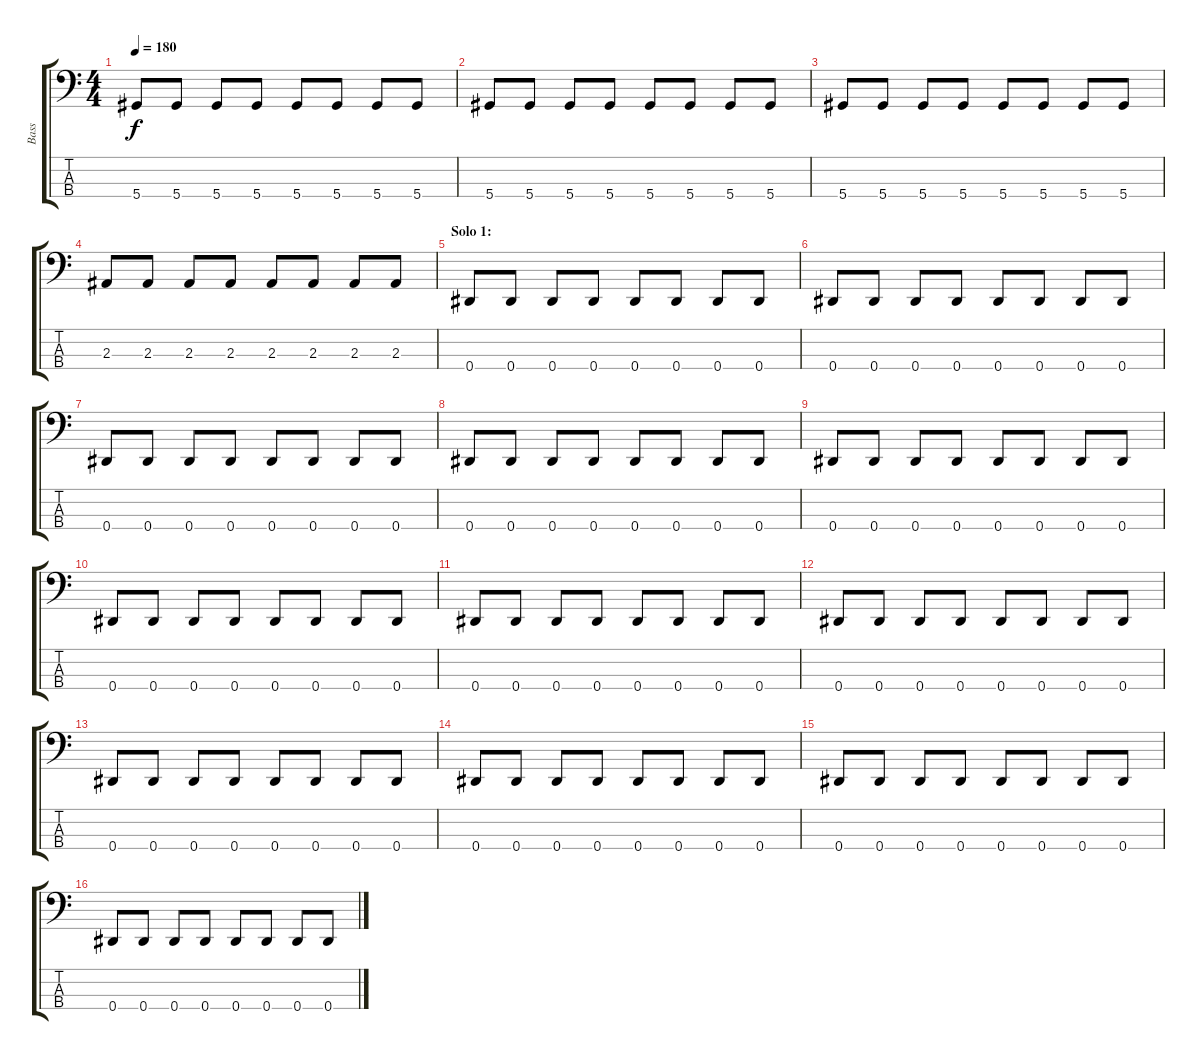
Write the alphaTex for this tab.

\track ("Bass" "Bass") {instrument electricbassfinger}
\staff {score tabs}
\tuning (Gb2 Db2 Ab1 Eb1) {hide}
\ts (4 4)
\tempo 180
\clef f4
\ks c
5.4.8{dy f} 5.4.8 5.4.8 5.4.8 5.4.8 5.4.8 5.4.8 5.4.8 |
5.4.8 5.4.8 5.4.8 5.4.8 5.4.8 5.4.8 5.4.8 5.4.8 |
5.4.8 5.4.8 5.4.8 5.4.8 5.4.8 5.4.8 5.4.8 5.4.8 |
2.3.8 2.3.8 2.3.8 2.3.8 2.3.8 2.3.8 2.3.8 2.3.8 |
\section ("" "Solo 1:")
0.4.8 0.4.8 0.4.8 0.4.8 0.4.8 0.4.8 0.4.8 0.4.8 |
0.4.8 0.4.8 0.4.8 0.4.8 0.4.8 0.4.8 0.4.8 0.4.8 |
0.4.8 0.4.8 0.4.8 0.4.8 0.4.8 0.4.8 0.4.8 0.4.8 |
0.4.8 0.4.8 0.4.8 0.4.8 0.4.8 0.4.8 0.4.8 0.4.8 |
0.4.8 0.4.8 0.4.8 0.4.8 0.4.8 0.4.8 0.4.8 0.4.8 |
0.4.8 0.4.8 0.4.8 0.4.8 0.4.8 0.4.8 0.4.8 0.4.8 |
0.4.8 0.4.8 0.4.8 0.4.8 0.4.8 0.4.8 0.4.8 0.4.8 |
0.4.8 0.4.8 0.4.8 0.4.8 0.4.8 0.4.8 0.4.8 0.4.8 |
0.4.8 0.4.8 0.4.8 0.4.8 0.4.8 0.4.8 0.4.8 0.4.8 |
0.4.8 0.4.8 0.4.8 0.4.8 0.4.8 0.4.8 0.4.8 0.4.8 |
0.4.8 0.4.8 0.4.8 0.4.8 0.4.8 0.4.8 0.4.8 0.4.8 |
0.4.8 0.4.8 0.4.8 0.4.8 0.4.8 0.4.8 0.4.8 0.4.8
